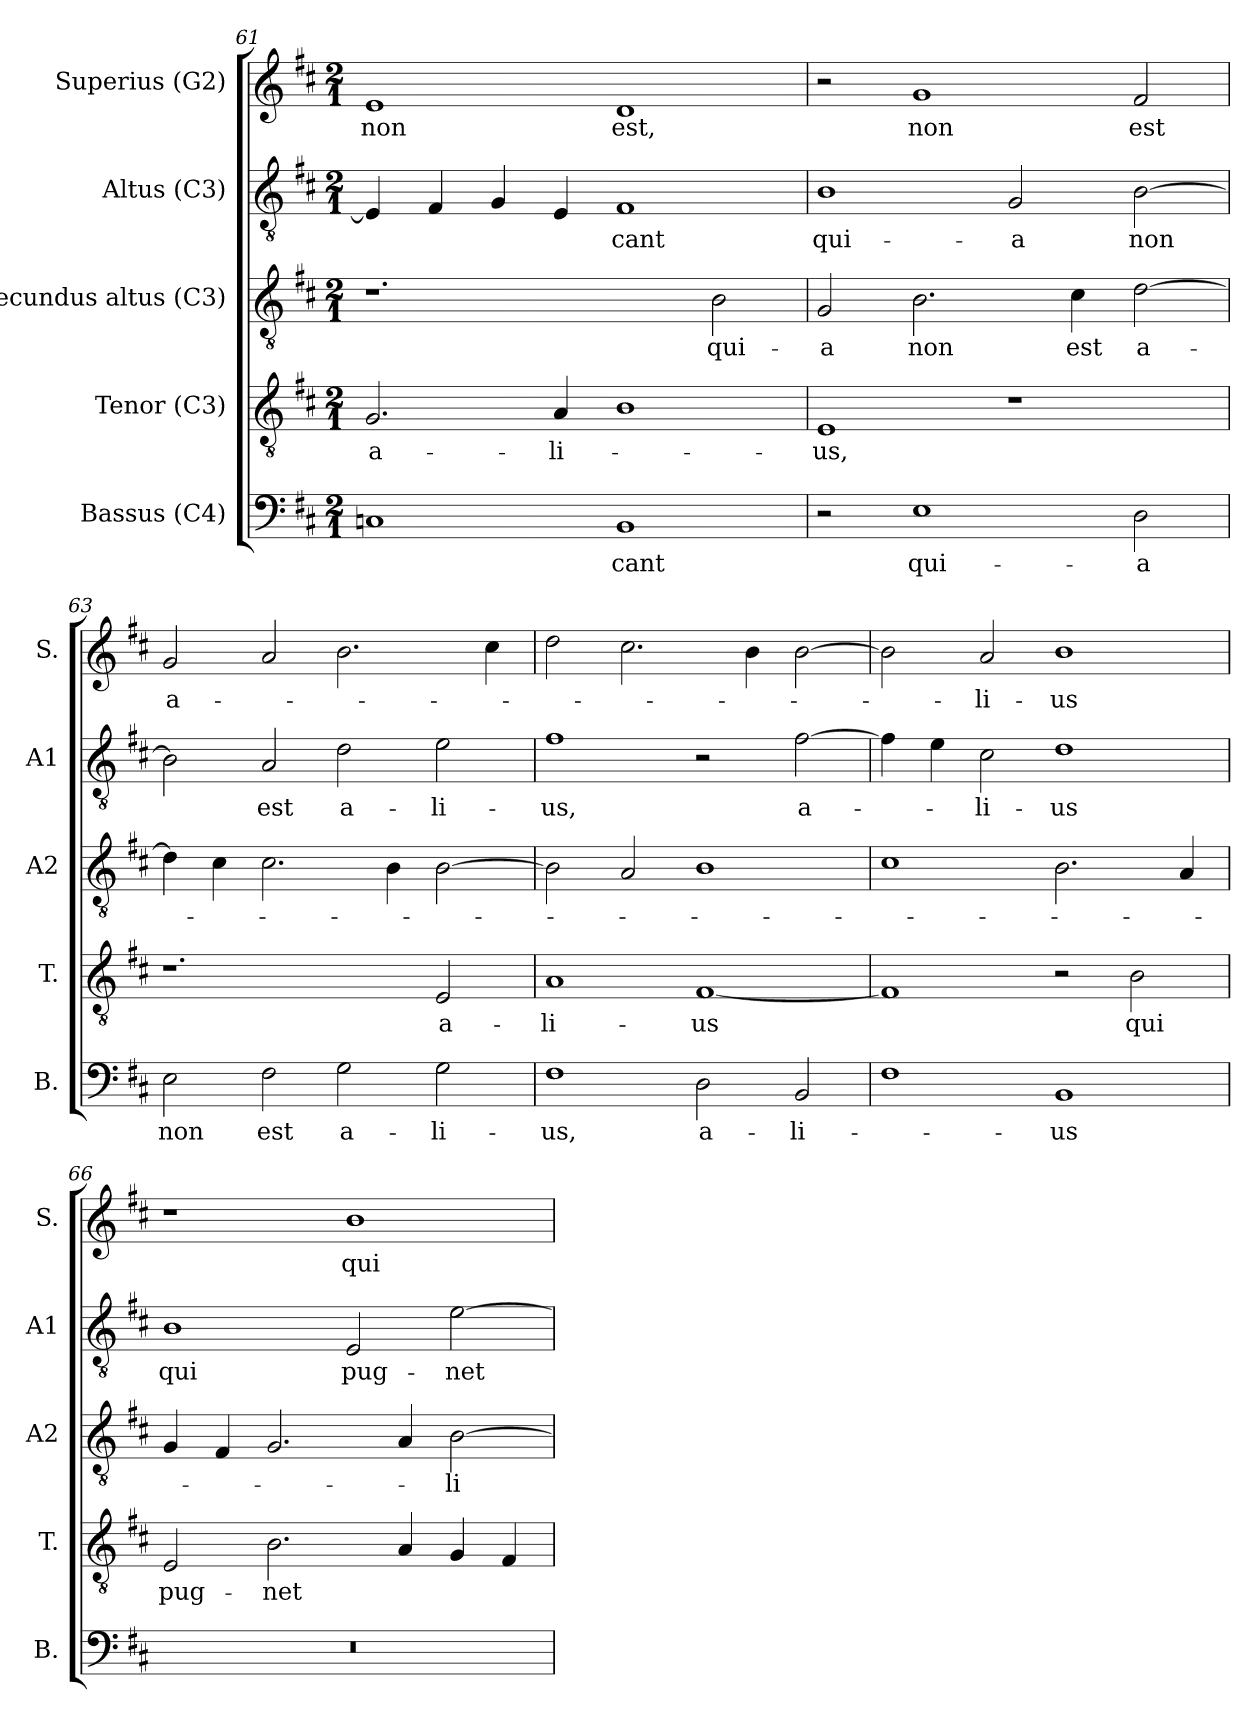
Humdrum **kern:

**kern	**text	**kern	**text	**kern	**text	**kern	**text	**kern	**text
*part5	*part5	*part4	*part4	*part3	*part3	*part2	*part2	*part1	*part1
*staff5	*staff5	*staff4	*staff4	*staff3	*staff3	*staff2	*staff2	*staff1	*staff1
*I"Bassus (C4)	*	*I"Tenor (C3)	*	*I"Secundus altus (C3)	*	*I"Altus (C3)	*	*I"Superius (G2)	*
*I'B.	*	*I'T.	*	*I'A2	*	*I'A1	*	*I'S.	*
!!LO:PB:g=z
*clefF4	*	*clefGv2	*	*clefGv2	*	*clefGv2	*	*clefG2	*
*	*	*ITrd7c12	*	*ITrd7c12	*	*	*	*	*
*k[f#c#]	*	*k[f#c#]	*	*k[f#c#]	*	*k[f#c#]	*	*k[f#c#]	*
*D:	*	*D:	*	*D:	*	*D:	*	*D:	*
*M2/1	*	*M2/1	*	*M2/1	*	*M2/1	*	*M2/1	*
=61	=61	=61	=61	=61	=61	=61	=61	=61	=61
!	!	!	!LO:LY:b:color=#000000	!	!	!	!	!	!
!	!	!	!	!	!	!	!	!	!LO:LY:b:color=#000000
1Cni	.	2.GGi/	a-	1.r	.	4Ei/]	.	1ei	non
.	.	.	.	.	.	4F#i/	.	.	.
.	.	.	.	.	.	4Gi/	.	.	.
!	!	!	!LO:LY:b:color=#000000	!	!	!	!	!	!
.	.	4AAi/	-li-	.	.	4Ei/	.	.	.
!	!LO:LY:b:color=#000000	!	!	!	!	!	!	!	!
!	!	!	!	!	!	!	!LO:LY:b:color=#000000	!	!
!	!	!	!	!	!	!	!	!	!LO:LY:b:color=#000000
1BBi	-cant	1BBi	.	.	.	1F#i	-cant	1di	est,
!	!	!	!	!	!LO:LY:b:color=#000000	!	!	!	!
.	.	.	.	2BBi\	qui-	.	.	.	.
=62	=62	=62	=62	=62	=62	=62	=62	=62	=62
!	!	!	!LO:LY:b:color=#000000	!	!	!	!	!	!
!	!	!	!	!	!LO:LY:b:color=#000000	!	!	!	!
!	!	!	!	!	!	!	!LO:LY:b:color=#000000	!	!
2r	.	1EEi	-us,	2GGi/	-a	1Bi	qui-	2r	.
!	!LO:LY:b:color=#000000	!	!	!	!	!	!	!	!
!	!	!	!	!	!LO:LY:b:color=#000000	!	!	!	!
!	!	!	!	!	!	!	!	!	!LO:LY:b:color=#000000
1Ei	qui-	.	.	2.BBi\	non	.	.	1gi	non
!	!	!	!	!	!	!	!LO:LY:b:color=#000000	!	!
.	.	1r	.	.	.	2Gi/	-a	.	.
!	!	!	!	!	!LO:LY:b:color=#000000	!	!	!	!
.	.	.	.	4C#i\	est	.	.	.	.
!	!LO:LY:b:color=#000000	!	!	!	!	!	!	!	!
!	!	!	!	!	!LO:LY:b:color=#000000	!	!	!	!
!	!	!	!	!	!	!	!LO:LY:b:color=#000000	!	!
!	!	!	!	!	!	!	!	!	!LO:LY:b:color=#000000
2Di\	-a	.	.	[2Di\	a-	[2Bi\	non	2f#i/	est
=63	=63	=63	=63	=63	=63	=63	=63	=63	=63
!	!LO:LY:b:color=#000000	!	!	!	!	!	!	!	!
!	!	!	!	!	!	!	!	!	!LO:LY:b:color=#000000
2Ei\	non	1.r	.	4Di\]	.	2Bi\]	.	2gi/	a-
.	.	.	.	4C#i\	.	.	.	.	.
!	!LO:LY:b:color=#000000	!	!	!	!	!	!	!	!
!	!	!	!	!	!	!	!LO:LY:b:color=#000000	!	!
2F#i\	est	.	.	2.C#i\	.	2Ai/	est	2ai/	.
!	!LO:LY:b:color=#000000	!	!	!	!	!	!	!	!
!	!	!	!	!	!	!	!LO:LY:b:color=#000000	!	!
2Gi\	a-	.	.	.	.	2di\	a-	2.bi\	.
.	.	.	.	4BBi\	.	.	.	.	.
!	!LO:LY:b:color=#000000	!	!	!	!	!	!	!	!
!	!	!	!LO:LY:b:color=#000000	!	!	!	!	!	!
!	!	!	!	!	!	!	!LO:LY:b:color=#000000	!	!
2Gi\	-li-	2EEi/	a-	[2BBi\	.	2ei\	-li-	.	.
.	.	.	.	.	.	.	.	4cc#i\	.
=64	=64	=64	=64	=64	=64	=64	=64	=64	=64
!	!LO:LY:b:color=#000000	!	!	!	!	!	!	!	!
!	!	!	!LO:LY:b:color=#000000	!	!	!	!	!	!
!	!	!	!	!	!	!	!LO:LY:b:color=#000000	!	!
1F#i	-us,	1AAi	-li-	2BBi\]	.	1f#i	-us,	2ddi\	.
.	.	.	.	2AAi/	.	.	.	2.cc#i\	.
!	!LO:LY:b:color=#000000	!	!	!	!	!	!	!	!
!	!	!	!LO:LY:b:color=#000000	!	!	!	!	!	!
2Di\	a-	[1FF#i	-us	1BBi	.	2r	.	.	.
.	.	.	.	.	.	.	.	4bi\	.
!	!LO:LY:b:color=#000000	!	!	!	!	!	!	!	!
!	!	!	!	!	!	!	!LO:LY:b:color=#000000	!	!
2BBi/	-li-	.	.	.	.	[2f#i\	a-	[2bi\	.
!!LO:LB:g=z
=65	=65	=65	=65	=65	=65	=65	=65	=65	=65
1F#i	.	1FF#i]	.	1C#i	.	4f#i\]	.	2bi\]	.
.	.	.	.	.	.	4ei\	.	.	.
!	!	!	!	!	!	!	!LO:LY:b:color=#000000	!	!
!	!	!	!	!	!	!	!	!	!LO:LY:b:color=#000000
.	.	.	.	.	.	2c#i\	-li-	2ai/	-li-
!	!LO:LY:b:color=#000000	!	!	!	!	!	!	!	!
!	!	!	!	!	!	!	!LO:LY:b:color=#000000	!	!
!	!	!	!	!	!	!	!	!	!LO:LY:b:color=#000000
1BBi	-us	2r	.	2.BBi\	.	1di	-us	1bi	-us
!	!	!	!LO:LY:b:color=#000000	!	!	!	!	!	!
.	.	2BBi\	qui	.	.	.	.	.	.
.	.	.	.	4AAi/	.	.	.	.	.
=66	=66	=66	=66	=66	=66	=66	=66	=66	=66
!LO:N:vis=1	!	!	!	!	!	!	!	!	!
!	!	!	!LO:LY:b:color=#000000	!	!	!	!	!	!
!	!	!	!	!	!	!	!LO:LY:b:color=#000000	!	!
0r	.	2EEi/	pug-	4GGi/	.	1Bi	qui	1r	.
.	.	.	.	4FF#i/	.	.	.	.	.
!	!	!	!LO:LY:b:color=#000000	!	!	!	!	!	!
.	.	2.BBi\	-net	2.GGi/	.	.	.	.	.
!	!	!	!	!	!	!	!LO:LY:b:color=#000000	!	!
!	!	!	!	!	!	!	!	!	!LO:LY:b:color=#000000
.	.	.	.	.	.	2Ei/	pug-	1bi	qui
.	.	4AAi/	.	4AAi/	.	.	.	.	.
!	!	!	!	!	!LO:LY:b:color=#000000	!	!	!	!
!	!	!	!	!	!	!	!LO:LY:b:color=#000000	!	!
.	.	4GGi/	.	[2BBi\	-li-	[2ei\	-net	.	.
.	.	4FF#i/	.	.	.	.	.	.	.
=	=	=	=	=	=	=	=	=	=
*-	*-	*-	*-	*-	*-	*-	*-	*-	*-
